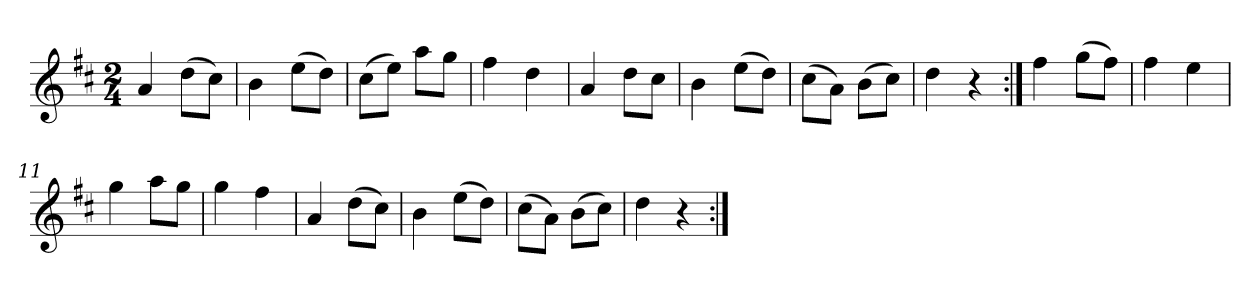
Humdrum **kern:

**kern
*part1
*staff1
*clefG2
*k[f#c#]
*D:
*M2/4
*MM120
=1
4a
(8dd\L
8cc#\J)
=2
4b
(8ee\L
8dd\J)
=3
(8cc#\L
8ee\J)
8aa\L
8gg\J
=4
4ff#
4dd
=5
4a
8dd\L
8cc#\J
=6
4b
(8ee\L
8dd\J)
=7
(8cc#\L
8a\J)
(8b\L
8cc#\J)
=8
4dd
4r
=9:|!
4ff#
(8gg\L
8ff#\J)
=10
4ff#
4ee
=11
4gg
8aa\L
8gg\J
=12
4gg
4ff#
=13
4a
(8dd\L
8cc#\J)
=14
4b
(8ee\L
8dd\J)
=15
(8cc#\L
8a\J)
(8b\L
8cc#\J)
=16
4dd
4r
=:|!
*-
